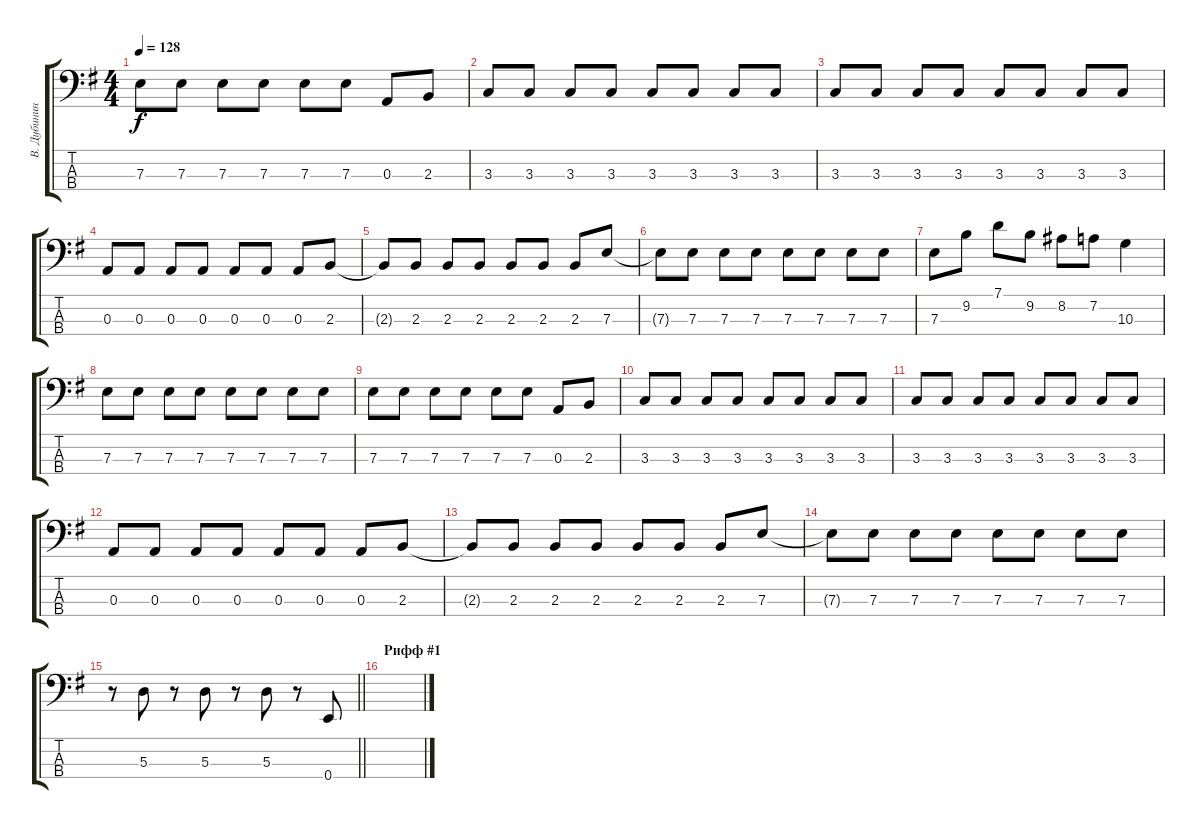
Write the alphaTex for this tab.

\track ("В. Дубинин" "В. Дубинин") {instrument electricbassfinger}
\staff {score tabs}
\tuning (G2 D2 A1 E1) {hide}
\ts (4 4)
\tempo 128
\clef f4
\ks g
7.3.8{dy f} 7.3.8 7.3.8 7.3.8 7.3.8 7.3.8 0.3.8 2.3.8 |
3.3.8 3.3.8 3.3.8 3.3.8 3.3.8 3.3.8 3.3.8 3.3.8 |
3.3.8 3.3.8 3.3.8 3.3.8 3.3.8 3.3.8 3.3.8 3.3.8 |
0.3.8 0.3.8 0.3.8 0.3.8 0.3.8 0.3.8 0.3.8 2.3.8 |
2.3{t}.8 2.3.8 2.3.8 2.3.8 2.3.8 2.3.8 2.3.8 7.3.8 |
7.3{t}.8 7.3.8 7.3.8 7.3.8 7.3.8 7.3.8 7.3.8 7.3.8 |
7.3.8 9.2.8 7.1.8 9.2.8 8.2.8 7.2.8 10.3.4 |
7.3.8 7.3.8 7.3.8 7.3.8 7.3.8 7.3.8 7.3.8 7.3.8 |
7.3.8 7.3.8 7.3.8 7.3.8 7.3.8 7.3.8 0.3.8 2.3.8 |
3.3.8 3.3.8 3.3.8 3.3.8 3.3.8 3.3.8 3.3.8 3.3.8 |
3.3.8 3.3.8 3.3.8 3.3.8 3.3.8 3.3.8 3.3.8 3.3.8 |
0.3.8 0.3.8 0.3.8 0.3.8 0.3.8 0.3.8 0.3.8 2.3.8 |
2.3{t}.8 2.3.8 2.3.8 2.3.8 2.3.8 2.3.8 2.3.8 7.3.8 |
7.3{t}.8 7.3.8 7.3.8 7.3.8 7.3.8 7.3.8 7.3.8 7.3.8 |
\barLineRight lightlight
r.8 5.3.8 r.8 5.3.8 r.8 5.3.8 r.8 0.4.8 |
\section ("" "Рифф #1")
